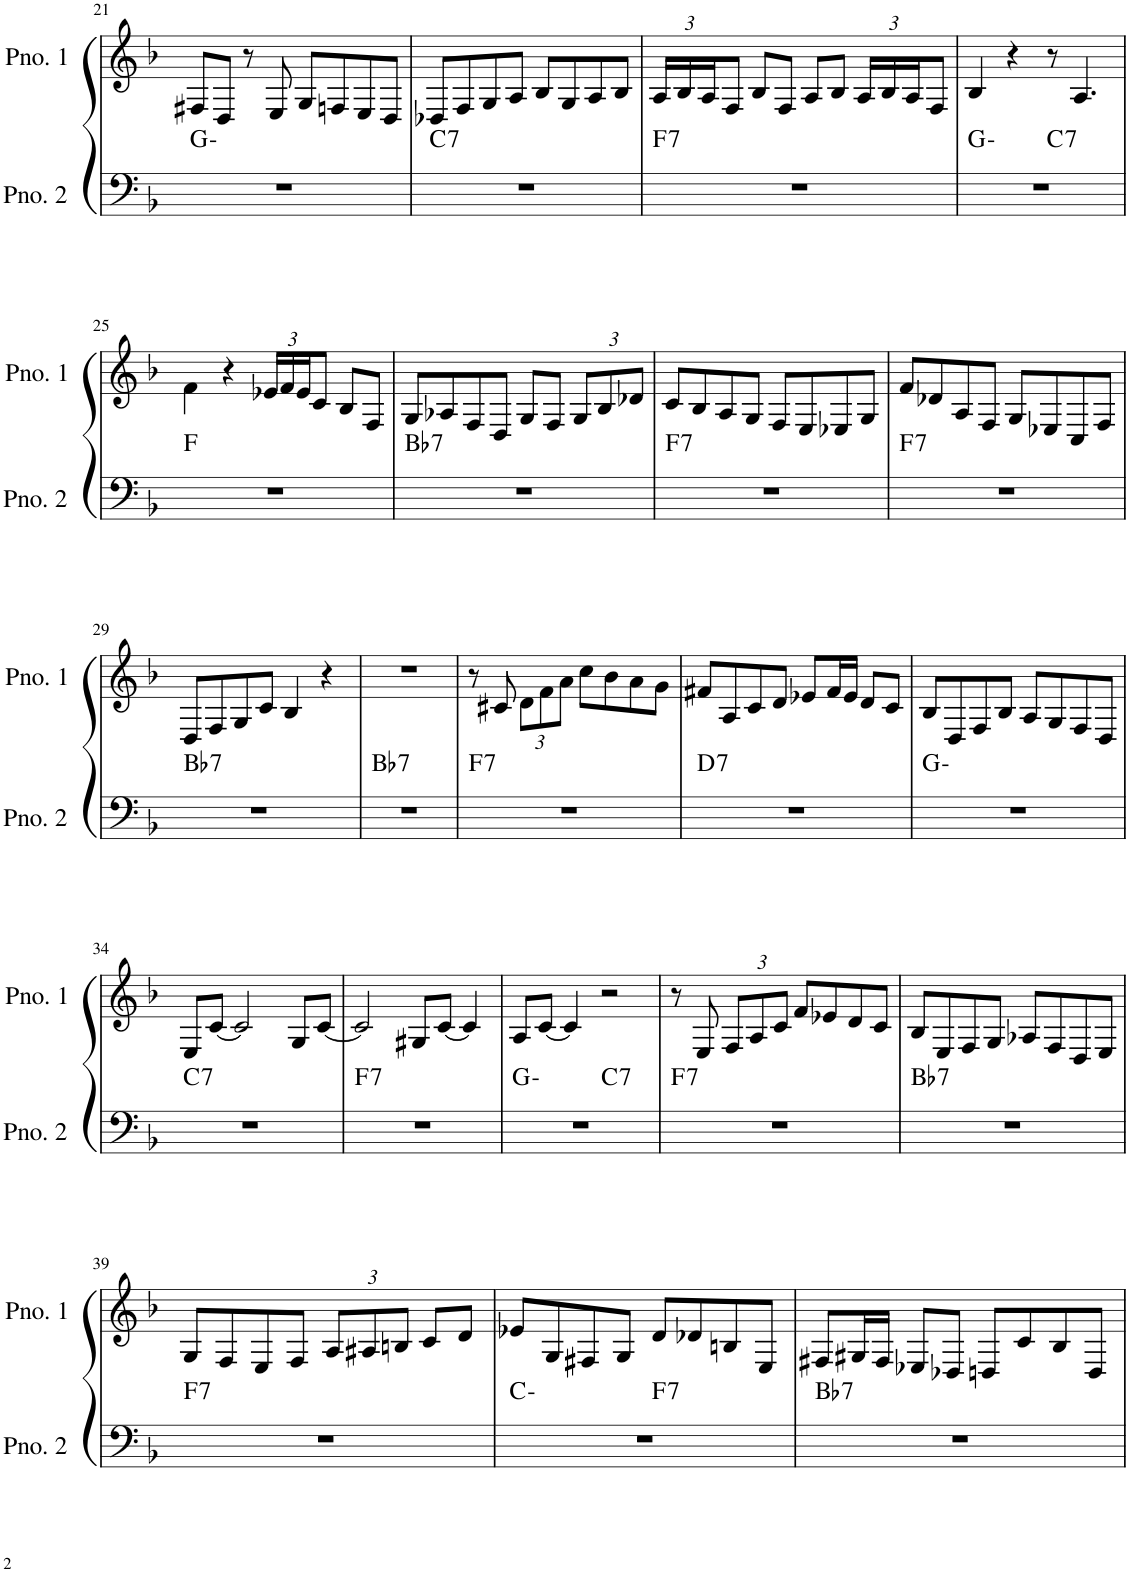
**kern	**harte	**kern
*part2	*part2	*part1
*staff2	*	*staff1
*I"ピアノ 2	*	*I"ピアノ 1
!!LO:PB:g=z
*clefF4	*	*clefG2
*k[b-]	*	*k[b-]
*M4/4	*	*M4/4
=21	=21	=21
1r	G:min	8F#X/L
.	.	8D/J
.	.	8r
.	.	8E/
.	.	8G/L
.	.	8Fn/
.	.	8E/
.	.	8D/J
=22	=22	=22
!	!LO:H:kt=7	!
1r	C:7	8D-X/L
.	.	8F/
.	.	8G/
.	.	8A/J
.	.	8B-/L
.	.	8G/
.	.	8A/
.	.	8B-/J
=23	=23	=23
*	*	*Xbrackettup
!	!LO:H:kt=7	!
1r	F:7	24A/LL
.	.	24B-/
.	.	24A/J
.	.	8F/J
.	.	8B-/L
.	.	8F/J
.	.	8A/L
.	.	8B-/J
.	.	24A/LL
.	.	24B-/
.	.	24A/J
.	.	8F/J
=24	=24	=24
*^	*	*
1r	2ryy	G:min	4B-/
.	.	.	4r
!	!	!LO:H:kt=7	!
.	2ryy	C:7	8r
.	.	.	4.A/
*v	*v	*	*
!!LO:LB:g=z
=25	=25	=25
1r	F:maj	4f\
.	.	4r
.	.	24e-X/LL
.	.	24f/
.	.	24e-/J
.	.	8c/J
.	.	8B-/L
.	.	8F/J
=26	=26	=26
!	!LO:H:kt=7	!
1r	Bb:7	8G/L
.	.	8A-X/
.	.	8F/
.	.	8D/J
.	.	8G/L
.	.	8F/J
.	.	12G/L
.	.	12B-/
.	.	12d-X/J
=27	=27	=27
!	!LO:H:kt=7	!
1r	F:7	8c/L
.	.	8B-/
.	.	8A/
.	.	8G/J
.	.	8F/L
.	.	8E/
.	.	8E-X/
.	.	8G/J
=28	=28	=28
!	!LO:H:kt=7	!
1r	F:7	8f/L
.	.	8d-X/
.	.	8A/
.	.	8F/J
.	.	8G/L
.	.	8E-X/
.	.	8C/
.	.	8F/J
!!LO:LB:g=z
=29	=29	=29
!	!LO:H:kt=7	!
1r	Bb:7	8D/L
.	.	8F/
.	.	8G/
.	.	8c/J
.	.	4B-/
.	.	4r
=30	=30	=30
!	!LO:H:kt=7	!
1r	Bb:7	1r
=31	=31	=31
!	!LO:H:kt=7	!
1r	F:7	8r
.	.	8c#X/
.	.	12d\L
.	.	12f\
.	.	12a\J
.	.	8cc\L
.	.	8b-\
.	.	8a\
.	.	8g\J
=32	=32	=32
!	!LO:H:kt=7	!
1r	D:7	8f#X/L
.	.	8A/
.	.	8c/
.	.	8d/J
.	.	8e-X/L
.	.	16f#/L
.	.	16e-/JJ
.	.	8d/L
.	.	8c/J
=33	=33	=33
1r	G:min	8B-/L
.	.	8D/
.	.	8F/
.	.	8B-/J
.	.	8A/L
.	.	8G/
.	.	8F/
.	.	8D/J
!!LO:LB:g=z
=34	=34	=34
!	!LO:H:kt=7	!
1r	C:7	8E/L
.	.	[8c/J
.	.	2c/]
.	.	8G/L
.	.	[8c/J
=35	=35	=35
!	!LO:H:kt=7	!
1r	F:7	2c/]
.	.	8G#X/L
.	.	[8c/J
.	.	4c/]
=36	=36	=36
*^	*	*
1r	2ryy	G:min	8A/L
.	.	.	[8c/J
.	.	.	4c/]
!	!	!LO:H:kt=7	!
.	2ryy	C:7	2r
=37	=37	=37	=37
!	!	!LO:H:kt=7	!
*v	*v	*	*
1r	F:7	8r
.	.	8E/
.	.	12F/L
.	.	12A/
.	.	12c/J
.	.	8f/L
.	.	8e-X/
.	.	8d/
.	.	8c/J
=38	=38	=38
!	!LO:H:kt=7	!
1r	Bb:7	8B-/L
.	.	8E/
.	.	8F/
.	.	8G/J
.	.	8A-X/L
.	.	8F/
.	.	8D/
.	.	8E/J
!!LO:LB:g=z
=39	=39	=39
!	!LO:H:kt=7	!
1r	F:7	8G/L
.	.	8F/
.	.	8E/
.	.	8F/J
.	.	12A/L
.	.	12A#X/
.	.	12Bn/J
.	.	8c/L
.	.	8d/J
=40	=40	=40
*^	*	*
1r	2ryy	C:min	8e-X/L
.	.	.	8G/
.	.	.	8F#X/
.	.	.	8G/J
!	!	!LO:H:kt=7	!
.	2ryy	F:7	8d/L
.	.	.	8d-X/
.	.	.	8Bn/
.	.	.	8E/J
=41	=41	=41	=41
!	!	!LO:H:kt=7	!
*v	*v	*	*
1r	Bb:7	8F#X/L
.	.	16G#X/L
.	.	16F#/JJ
.	.	8E-X/L
.	.	8D-X/J
.	.	8Dn/L
.	.	8c/
.	.	8B-/
.	.	8D/J
=	=	=
*-	*-	*-
